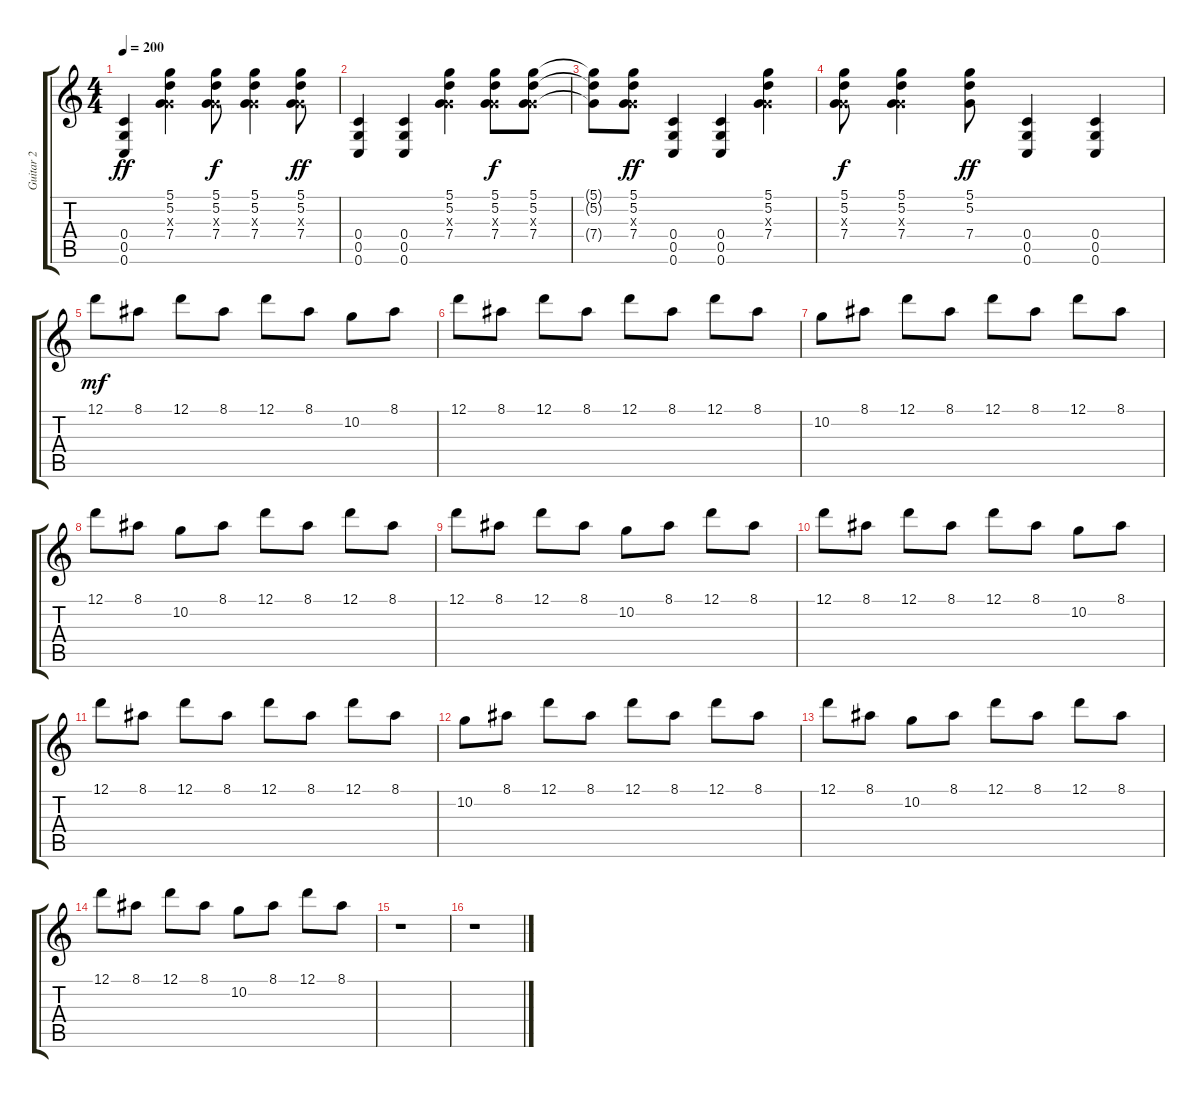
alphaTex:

\track ("Guitar 2" "Guitar 2") {instrument distortionguitar}
\staff {score tabs}
\tuning (D4 A3 F3 C3 G2 C2) {hide}
\ts (4 4)
\tempo 200
\clef g2
\ks c
(0.4 0.5 0.6).4{dy ff} (5.1 5.2 2.3{x} 7.4).4{instrument distortionguitar} (5.1 5.2 2.3{x} 7.4).8{dy f} (5.1 5.2 2.3{x} 7.4).4 (5.1 5.2 2.3{x} 7.4).8{dy ff} |
(0.4 0.5 0.6).4{instrument electricguitarmuted} (0.4 0.5 0.6).4 (5.1 5.2 2.3{x} 7.4).4{instrument distortionguitar} (5.1 5.2 2.3{x} 7.4).8{dy f} (5.1 5.2 2.3{x} 7.4).8 |
(5.1{t} 5.2{t} 7.4{t}).8 (5.1 5.2 2.3{x} 7.4).8{dy ff} (0.4 0.5 0.6).4{instrument electricguitarmuted} (0.4 0.5 0.6).4 (5.1 5.2 2.3{x} 7.4).4{instrument distortionguitar} |
(5.1 5.2 2.3{x} 7.4).8{dy f} (5.1 5.2 2.3{x} 7.4).4 (5.1 5.2 7.4).8{dy ff} (0.4 0.5 0.6).4{instrument electricguitarmuted} (0.4 0.5 0.6).4 |
12.1.8{dy mf instrument distortionguitar} 8.1.8 12.1.8 8.1.8 12.1.8 8.1.8 10.2.8 8.1.8 |
12.1.8 8.1.8 12.1.8 8.1.8 12.1.8 8.1.8 12.1.8 8.1.8 |
10.2.8 8.1.8 12.1.8 8.1.8 12.1.8 8.1.8 12.1.8 8.1.8 |
12.1.8 8.1.8 10.2.8 8.1.8 12.1.8 8.1.8 12.1.8 8.1.8 |
12.1.8 8.1.8 12.1.8 8.1.8 10.2.8 8.1.8 12.1.8 8.1.8 |
12.1.8 8.1.8 12.1.8 8.1.8 12.1.8 8.1.8 10.2.8 8.1.8 |
12.1.8 8.1.8 12.1.8 8.1.8 12.1.8 8.1.8 12.1.8 8.1.8 |
10.2.8 8.1.8 12.1.8 8.1.8 12.1.8 8.1.8 12.1.8 8.1.8 |
12.1.8 8.1.8 10.2.8 8.1.8 12.1.8 8.1.8 12.1.8 8.1.8 |
12.1.8 8.1.8 12.1.8 8.1.8 10.2.8 8.1.8 12.1.8 8.1.8 |
r.1 |
r.1
